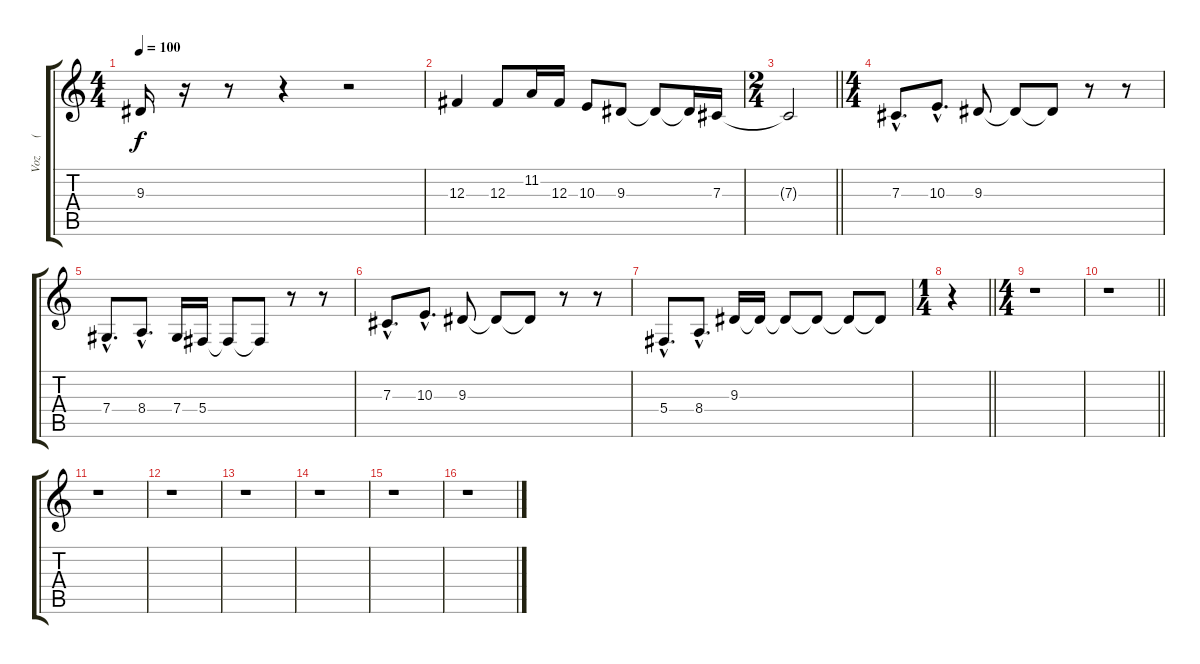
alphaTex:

\track ("Voz      (Rodrigo)" "Voz      (") {instrument choiraahs}
\staff {score tabs}
\tuning (Eb4 Bb3 Gb3 Db3 Ab2 Eb2) {hide}
\ts (4 4)
\tempo 100
\clef g2
\ks c
9.3.16{dy f} r.16 r.8 r.4 r.2 |
12.3.4 12.3.8 11.2.16 12.3.16 10.3.8 9.3.8 9.3{t}.8 9.3{t}.16 7.3.16 |
\ts (2 4)
\barLineRight lightlight
7.3{t}.2 |
\ts (4 4)
7.3{hac}.8{d} 10.3{hac}.8{d} 9.3.8 9.3{t}.8 9.3{t}.8 r.8 r.8 |
7.4{hac}.8{d} 8.4{hac}.8{d} 7.4.16 5.4.16 5.4{t}.8 5.4{t}.8 r.8 r.8 |
7.3{hac}.8{d} 10.3{hac}.8{d} 9.3.8 9.3{t}.8 9.3{t}.8 r.8 r.8 |
5.4{hac}.8{d} 8.4{hac}.8{d} 9.3.16 9.3{t}.16 9.3{t}.8 9.3{t}.8 9.3{t}.8 9.3{t}.8 |
\ts (1 4)
\barLineRight lightlight
r.4 |
\ts (4 4)
r.1 |
\barLineRight lightlight
r.1 |
r.1 |
r.1 |
r.1 |
r.1 |
r.1 |
r.1
